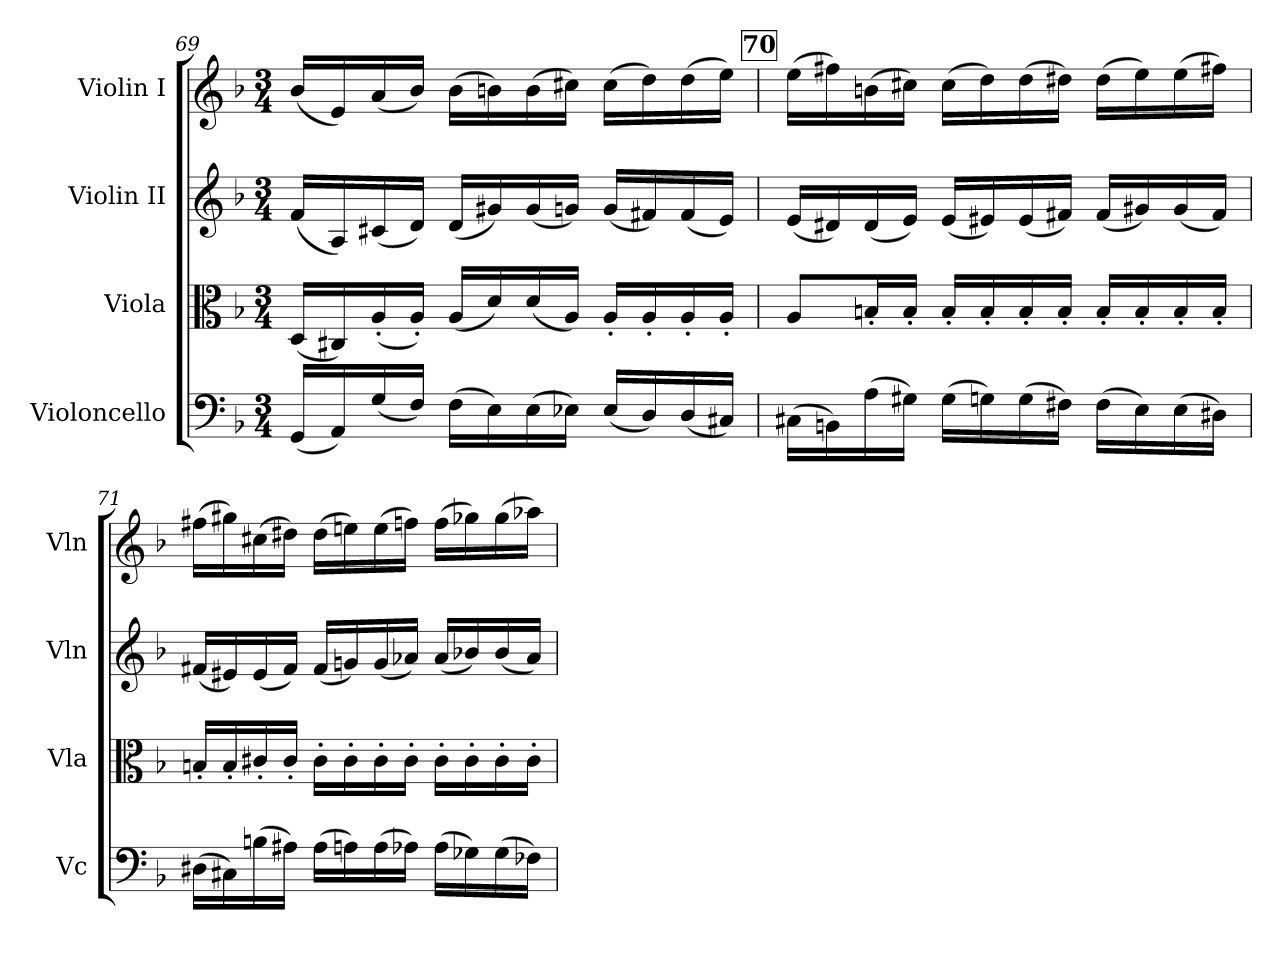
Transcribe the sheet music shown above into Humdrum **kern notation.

**kern	**kern	**kern	**kern
*part4	*part3	*part2	*part1
*staff4	*staff3	*staff2	*staff1
*I"Violoncello	*I"Viola	*I"Violin II	*I"Violin I
*I'Vc	*I'Vla	*I'Vln	*I'Vln
*clefF4	*clefC3	*clefG2	*clefG2
*k[b-]	*k[b-]	*k[b-]	*k[b-]
*M3/4	*M3/4	*M3/4	*M3/4
=69	=69	=69	=69
(<16GG/LL	(<16D/LL	(<16f/LL	(<16b-/LL
16AA/)	16C#X/)	16A/)	16e/)
(<16G/	(<16A'/	(<16c#X/	(<16a/
16F/JJ)	16A'/JJ)	16d/JJ)	16b-/JJ)
(>16F\LL	(<16A/LL	(<16d/LL	(>16b-\LL
16E\)	16d/)	16g#X/)	16bn\)
(>16E\	(<16d/	(<16g#/	(>16b\
16E-X\JJ)	16A/JJ)	16gn/JJ)	16cc#X\JJ)
(<16E-/LL	16A'/LL	(<16g/LL	(>16cc#\LL
16D/)	16A'/	16f#X/)	16dd\)
(<16D/	16A'/	(<16f#/	(>16dd\
16C#X/JJ)	16A'/JJ	16e/JJ)	16ee\JJ)
!!LO:REH:place=s1:a:B:fs=14:t=70
=70	=70	=70	=70
(>16C#X\LL	8A/L	(<16e/LL	(>16ee\LL
16BBn\)	.	16d#X/)	16ff#X\)
(>16A\	16Bn'/L	(<16d#/	(>16bn\
16G#X\JJ)	16B'/JJ	16e/JJ)	16cc#X\JJ)
(>16G#\LL	16B'/LL	(<16e/LL	(>16cc#\LL
16Gn\)	16B'/	16e#X/)	16dd\)
(>16G\	16B'/	(<16e#/	(>16dd\
16F#X\JJ)	16B'/JJ	16f#X/JJ)	16dd#X\JJ)
(>16F#\LL	16B'/LL	(<16f#/LL	(>16dd#\LL
16E\)	16B'/	16g#X/)	16ee\)
(>16E\	16B'/	(<16g#/	(>16ee\
16D#X\JJ)	16B'/JJ	16f#/JJ)	16ff#X\JJ)
!!LO:LB:g=z
=71	=71	=71	=71
(>16D#X\LL	16Bn'/LL	(<16f#X/LL	(>16ff#X\LL
16C#X\)	16B'/	16e#X/)	16gg#X\)
(>16Bn\	16c#X'/	(<16e#/	(>16cc#X\
16A#X\JJ)	16c#'/JJ	16f#/JJ)	16dd#X\JJ)
(>16A#\LL	16c#'\LL	(<16f#/LL	(>16dd#\LL
16An\)	16c#'\	16gn/)	16een\)
(>16A\	16c#'\	(<16g/	(>16ee\
16A-X\JJ)	16c#'\JJ	16a-X/JJ)	16ffn\JJ)
(>16A-\LL	16c#'\LL	(<16a-/LL	(>16ff\LL
16G-X\)	16c#'\	16b-X/)	16gg-X\)
(>16G-\	16c#'\	(<16b-/	(>16gg-\
16F-X\JJ)	16c#'\JJ	16a-/JJ)	16aa-X\JJ)
=	=	=	=
*-	*-	*-	*-
